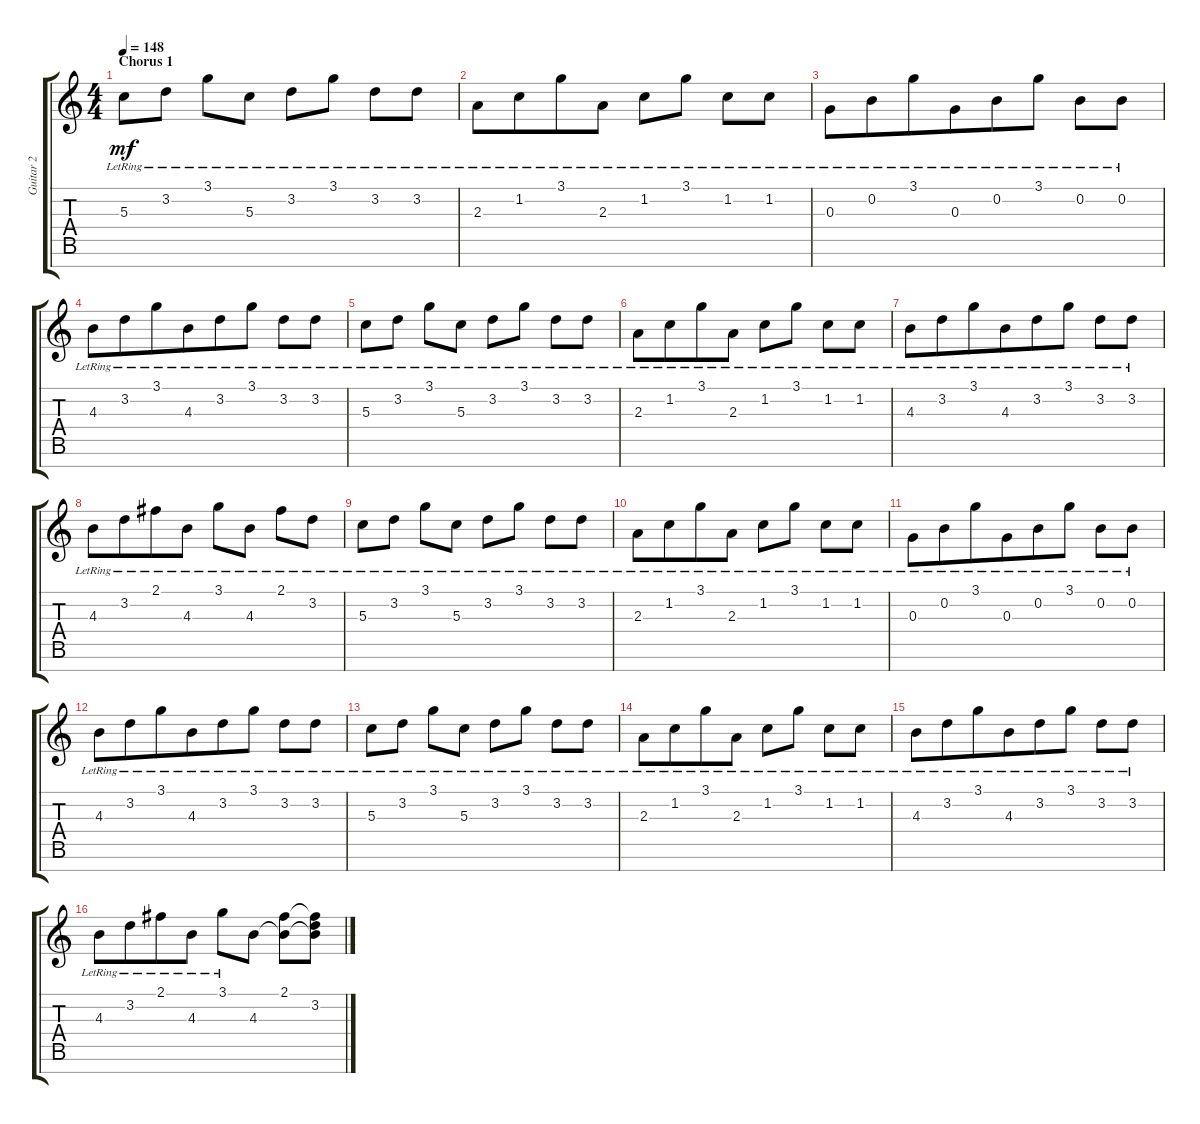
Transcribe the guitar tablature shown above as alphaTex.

\track ("Guitar 2" "Guitar 2") {instrument distortionguitar}
\staff {score tabs}
\tuning (E4 B3 G3 D3 A2 E2 B1) {hide}
\ts (4 4)
\section ("" "Chorus 1")
\tempo 148
\clef g2
\ks c
5.3{lr}.8{dy mf balance 8 instrument electricguitarclean} 3.2{lr}.8 3.1{lr}.8{beam merge} 5.3{lr}.8 3.2{lr}.8 3.1{lr}.8 3.2{lr}.8 3.2{lr}.8 |
2.3{lr}.8 1.2{lr}.8{beam merge} 3.1{lr}.8 2.3{lr}.8 1.2{lr}.8 3.1{lr}.8 1.2{lr}.8 1.2{lr}.8 |
0.3{lr}.8 0.2{lr}.8{beam merge} 3.1{lr}.8 0.3{lr}.8{beam merge} 0.2{lr}.8{beam merge} 3.1{lr}.8 0.2{lr}.8 0.2{lr}.8 |
4.3{lr}.8 3.2{lr}.8{beam merge} 3.1{lr}.8{beam merge} 4.3{lr}.8{beam merge} 3.2{lr}.8 3.1{lr}.8 3.2{lr}.8 3.2{lr}.8 |
5.3{lr}.8 3.2{lr}.8 3.1{lr}.8{beam merge} 5.3{lr}.8 3.2{lr}.8 3.1{lr}.8 3.2{lr}.8 3.2{lr}.8 |
2.3{lr}.8 1.2{lr}.8{beam merge} 3.1{lr}.8 2.3{lr}.8 1.2{lr}.8 3.1{lr}.8 1.2{lr}.8 1.2{lr}.8 |
4.3{lr}.8 3.2{lr}.8{beam merge} 3.1{lr}.8 4.3{lr}.8{beam merge} 3.2{lr}.8{beam merge} 3.1{lr}.8 3.2{lr}.8 3.2{lr}.8 |
4.3{lr}.8 3.2{lr}.8{beam merge} 2.1{lr}.8{beam merge} 4.3{lr}.8 3.1{lr}.8 4.3{lr}.8 2.1{lr}.8{beam merge} 3.2{lr}.8 |
5.3{lr}.8 3.2{lr}.8 3.1{lr}.8{beam merge} 5.3{lr}.8 3.2{lr}.8 3.1{lr}.8 3.2{lr}.8 3.2{lr}.8 |
2.3{lr}.8 1.2{lr}.8{beam merge} 3.1{lr}.8 2.3{lr}.8 1.2{lr}.8 3.1{lr}.8 1.2{lr}.8 1.2{lr}.8 |
0.3{lr}.8 0.2{lr}.8{beam merge} 3.1{lr}.8 0.3{lr}.8{beam merge} 0.2{lr}.8{beam merge} 3.1{lr}.8 0.2{lr}.8 0.2{lr}.8 |
4.3{lr}.8 3.2{lr}.8{beam merge} 3.1{lr}.8{beam merge} 4.3{lr}.8{beam merge} 3.2{lr}.8 3.1{lr}.8 3.2{lr}.8 3.2{lr}.8 |
5.3{lr}.8 3.2{lr}.8 3.1{lr}.8{beam merge} 5.3{lr}.8 3.2{lr}.8 3.1{lr}.8 3.2{lr}.8 3.2{lr}.8 |
2.3{lr}.8 1.2{lr}.8{beam merge} 3.1{lr}.8 2.3{lr}.8 1.2{lr}.8 3.1{lr}.8 1.2{lr}.8 1.2{lr}.8 |
4.3{lr}.8 3.2{lr}.8{beam merge} 3.1{lr}.8 4.3{lr}.8{beam merge} 3.2{lr}.8{beam merge} 3.1{lr}.8 3.2{lr}.8 3.2{lr}.8 |
4.3{lr}.8 3.2{lr}.8{beam merge} 2.1{lr}.8{beam merge} 4.3{lr}.8 3.1{lr}.8 4.3.8 (2.1 4.3{t}).8{beam merge} (2.1{t} 3.2 4.3{t}).8
